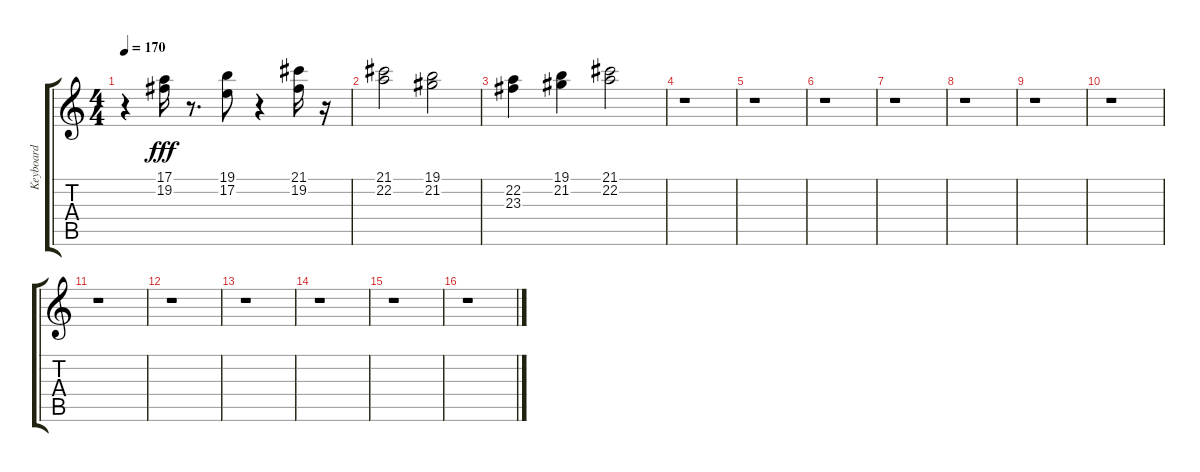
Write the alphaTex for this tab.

\track ("Keyboard" "Keyboard") {instrument brasssection}
\staff {score tabs}
\tuning (E4 B3 G3 D3 A2 E2) {hide}
\ts (4 4)
\tempo 170
\clef g2
\ks c
r.4{dy fff} (17.1 19.2).16 r.8{d} (19.1 17.2).8 r.4 (21.1 19.2).16 r.16 |
(21.1 22.2).2 (19.1 21.2).2 |
(22.2 23.3).4 (19.1 21.2).4 (21.1 22.2).2 |
r.1 |
r.1 |
r.1 |
r.1 |
r.1 |
r.1 |
r.1 |
r.1 |
r.1 |
r.1 |
r.1 |
r.1 |
r.1
